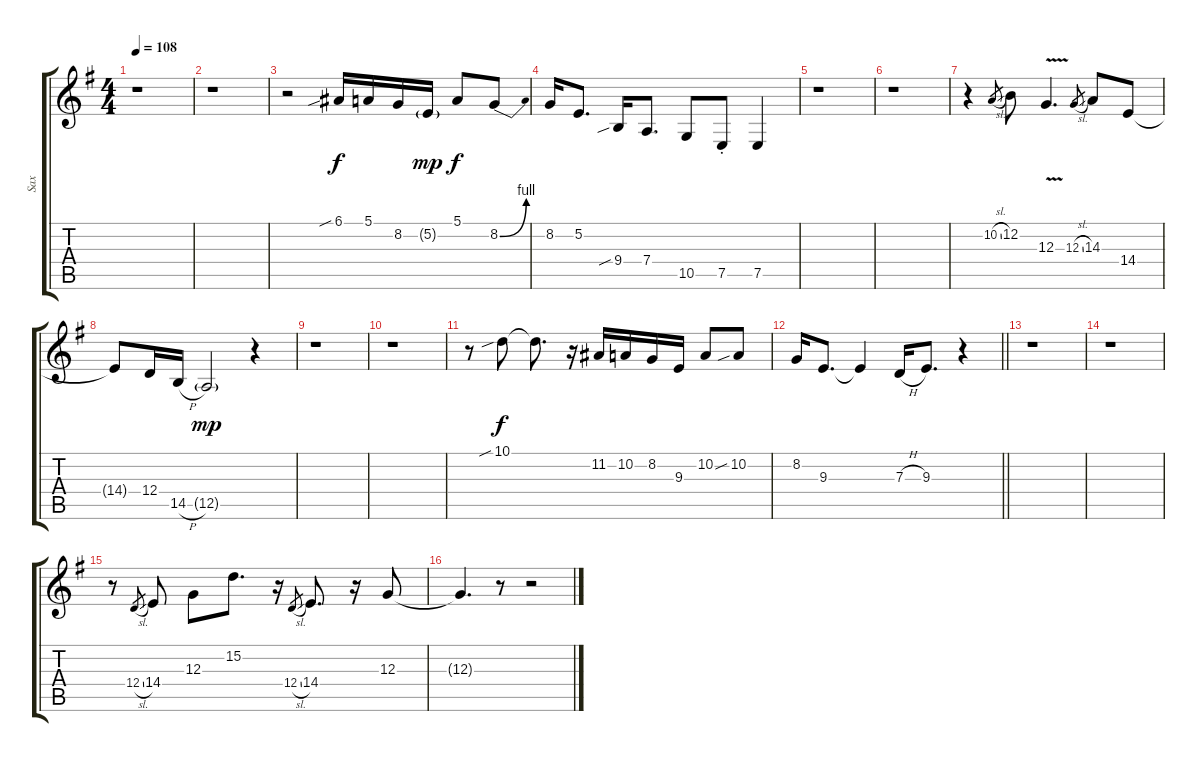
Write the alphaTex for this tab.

\track ("Sax" "Sax") {instrument altosax}
\staff {score tabs}
\tuning (E4 B3 G3 D3 A2 E2) {hide}
\ts (4 4)
\tempo 108
\clef g2
\ks g
r.1{dy f} |
r.1 |
r.2 6.1{sib}.16 5.1.16 8.2.16 5.2{g}.16{dy mp} 5.1.8{dy f} 8.2{be (bend 0 0 60 4)}.8 |
8.2.16 5.2.8{d} 9.4{sib}.16 7.4.8{d} 10.5.8 7.5{st}.8 7.5.4 |
r.1 |
r.1 |
r.4 10.2{sl}.8{gr} 12.2.8 12.3{v}.4{d} 12.3{sl}.8{gr} 14.3.8 14.4.8 |
14.4{t}.8 12.4.16 14.5{h}.16 12.5{g}.2{dy mp} r.4 |
r.1 |
r.1 |
r.8 10.1{sib}.8{dy f} 10.1{t}.8{d} r.16 11.2.16 10.2.16 8.2.16 9.3.16 10.2.8 10.2{sib}.8 |
\barLineRight lightlight
8.2.16 9.3.8{d} 9.3{t}.4 7.3{h}.16 9.3.8{d} r.4 |
r.1 |
r.1 |
r.8 12.4{sl}.8{gr} 14.4.8 12.3.8 15.2.8{d} r.16 12.4{sl}.8{gr} 14.4.8{d} r.16 12.3.8 |
12.3{t}.4{d} r.8 r.2
